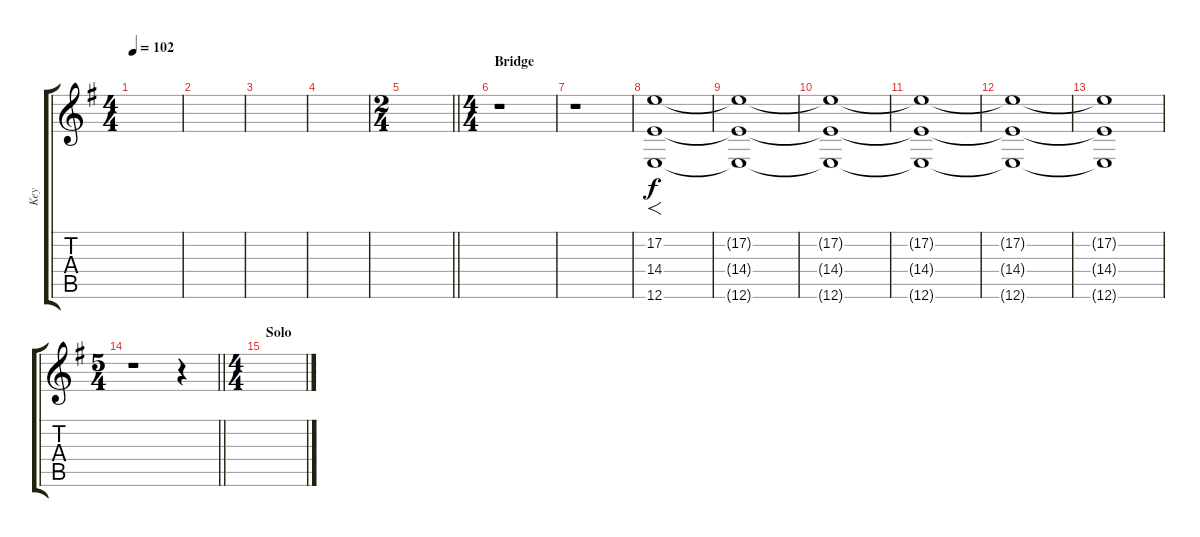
\track ("Key" "Key") {instrument synthvoice}
\staff {score tabs}
\tuning (E4 B3 G3 D3 A2 E2) {hide}
\ts (4 4)
\tempo 102
\clef g2
\ks g
|
|
|
|
\ts (2 4)
\barLineRight lightlight
|
\ts (4 4)
\section ("" "Bridge")
r.1 |
r.1 |
(17.2 14.4 12.6).1{f} |
(17.2{t} 14.4{t} 12.6{t}).1 |
(17.2{t} 14.4{t} 12.6{t}).1 |
(17.2{t} 14.4{t} 12.6{t}).1 |
(17.2{t} 14.4{t} 12.6{t}).1 |
(17.2{t} 14.4{t} 12.6{t}).1 |
\ts (5 4)
\barLineRight lightlight
r.1{beam merge} r.4 |
\ts (4 4)
\section ("" "Solo")
